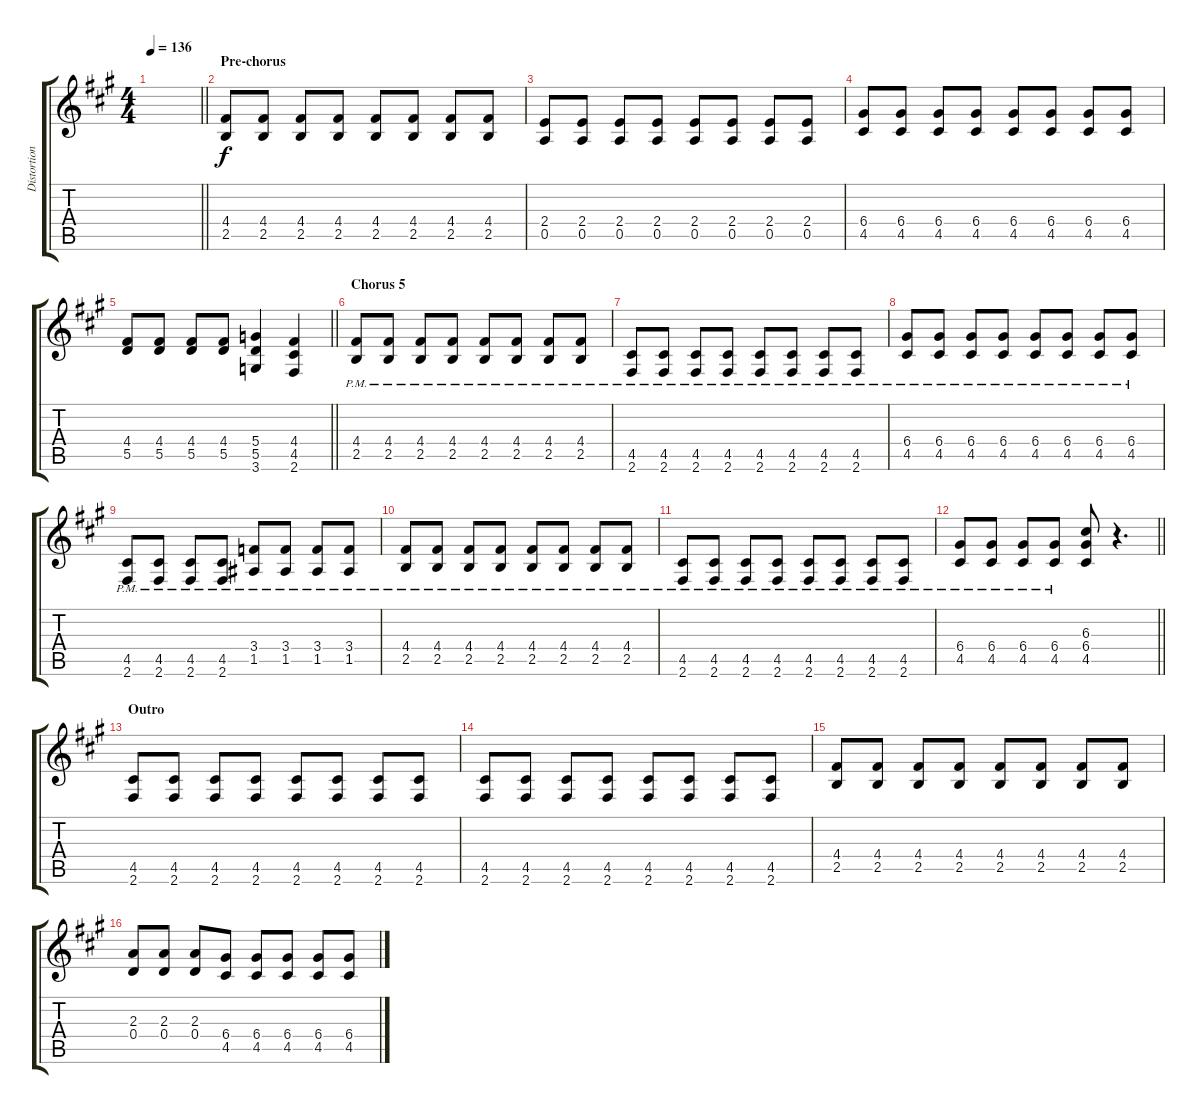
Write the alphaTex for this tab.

\track ("Distortion 1" "Distortion") {instrument distortionguitar}
\staff {score tabs}
\tuning (E4 B3 G3 D3 A2 E2) {hide}
\ts (4 4)
\tempo 136
\clef g2
\barLineRight lightlight
\ks f#minor
|
\section ("" "Pre-chorus")
(4.4 2.5).8 (4.4 2.5).8 (4.4 2.5).8 (4.4 2.5).8 (4.4 2.5).8 (4.4 2.5).8 (4.4 2.5).8 (4.4 2.5).8 |
(2.4 0.5).8 (2.4 0.5).8 (2.4 0.5).8 (2.4 0.5).8 (2.4 0.5).8 (2.4 0.5).8 (2.4 0.5).8 (2.4 0.5).8 |
(6.4 4.5).8 (6.4 4.5).8 (6.4 4.5).8 (6.4 4.5).8 (6.4 4.5).8 (6.4 4.5).8 (6.4 4.5).8 (6.4 4.5).8 |
\barLineRight lightlight
(4.4 5.5).8 (4.4 5.5).8 (4.4 5.5).8 (4.4 5.5).8 (5.4 5.5 3.6).4 (4.4 4.5 2.6).4 |
\section ("" "Chorus 5")
(4.4{pm} 2.5{pm}).8 (4.4{pm} 2.5{pm}).8 (4.4{pm} 2.5{pm}).8 (4.4{pm} 2.5{pm}).8 (4.4{pm} 2.5{pm}).8 (4.4{pm} 2.5{pm}).8 (4.4{pm} 2.5{pm}).8 (4.4{pm} 2.5{pm}).8 |
(4.5{pm} 2.6{pm}).8 (4.5{pm} 2.6{pm}).8 (4.5{pm} 2.6{pm}).8 (4.5{pm} 2.6{pm}).8 (4.5{pm} 2.6{pm}).8 (4.5{pm} 2.6{pm}).8 (4.5{pm} 2.6{pm}).8 (4.5{pm} 2.6{pm}).8 |
(6.4{pm} 4.5{pm}).8 (6.4{pm} 4.5{pm}).8 (6.4{pm} 4.5{pm}).8 (6.4{pm} 4.5{pm}).8 (6.4{pm} 4.5{pm}).8 (6.4{pm} 4.5{pm}).8 (6.4{pm} 4.5{pm}).8 (6.4{pm} 4.5{pm}).8 |
(4.5{pm} 2.6{pm}).8 (4.5{pm} 2.6{pm}).8 (4.5{pm} 2.6{pm}).8 (4.5{pm} 2.6{pm}).8 (3.4{pm} 1.5{pm}).8 (3.4{pm} 1.5{pm}).8 (3.4{pm} 1.5{pm}).8 (3.4{pm} 1.5{pm}).8 |
(4.4{pm} 2.5{pm}).8 (4.4{pm} 2.5{pm}).8 (4.4{pm} 2.5{pm}).8 (4.4{pm} 2.5{pm}).8 (4.4{pm} 2.5{pm}).8 (4.4{pm} 2.5{pm}).8 (4.4{pm} 2.5{pm}).8 (4.4{pm} 2.5{pm}).8 |
(4.5{pm} 2.6{pm}).8 (4.5{pm} 2.6{pm}).8 (4.5{pm} 2.6{pm}).8 (4.5{pm} 2.6{pm}).8 (4.5{pm} 2.6{pm}).8 (4.5{pm} 2.6{pm}).8 (4.5{pm} 2.6{pm}).8 (4.5{pm} 2.6{pm}).8 |
\barLineRight lightlight
(6.4{pm} 4.5{pm}).8 (6.4{pm} 4.5{pm}).8 (6.4{pm} 4.5{pm}).8 (6.4{pm} 4.5{pm}).8 (6.3 6.4 4.5).8 r.4{d} |
\section ("" "Outro")
(4.5 2.6).8 (4.5 2.6).8 (4.5 2.6).8 (4.5 2.6).8 (4.5 2.6).8 (4.5 2.6).8 (4.5 2.6).8 (4.5 2.6).8 |
(4.5 2.6).8 (4.5 2.6).8 (4.5 2.6).8 (4.5 2.6).8 (4.5 2.6).8 (4.5 2.6).8 (4.5 2.6).8 (4.5 2.6).8 |
(4.4 2.5).8 (4.4 2.5).8 (4.4 2.5).8 (4.4 2.5).8 (4.4 2.5).8 (4.4 2.5).8 (4.4 2.5).8 (4.4 2.5).8 |
(2.3 0.4).8 (2.3 0.4).8 (2.3 0.4).8 (6.4 4.5).8 (6.4 4.5).8 (6.4 4.5).8 (6.4 4.5).8 (6.4 4.5).8
